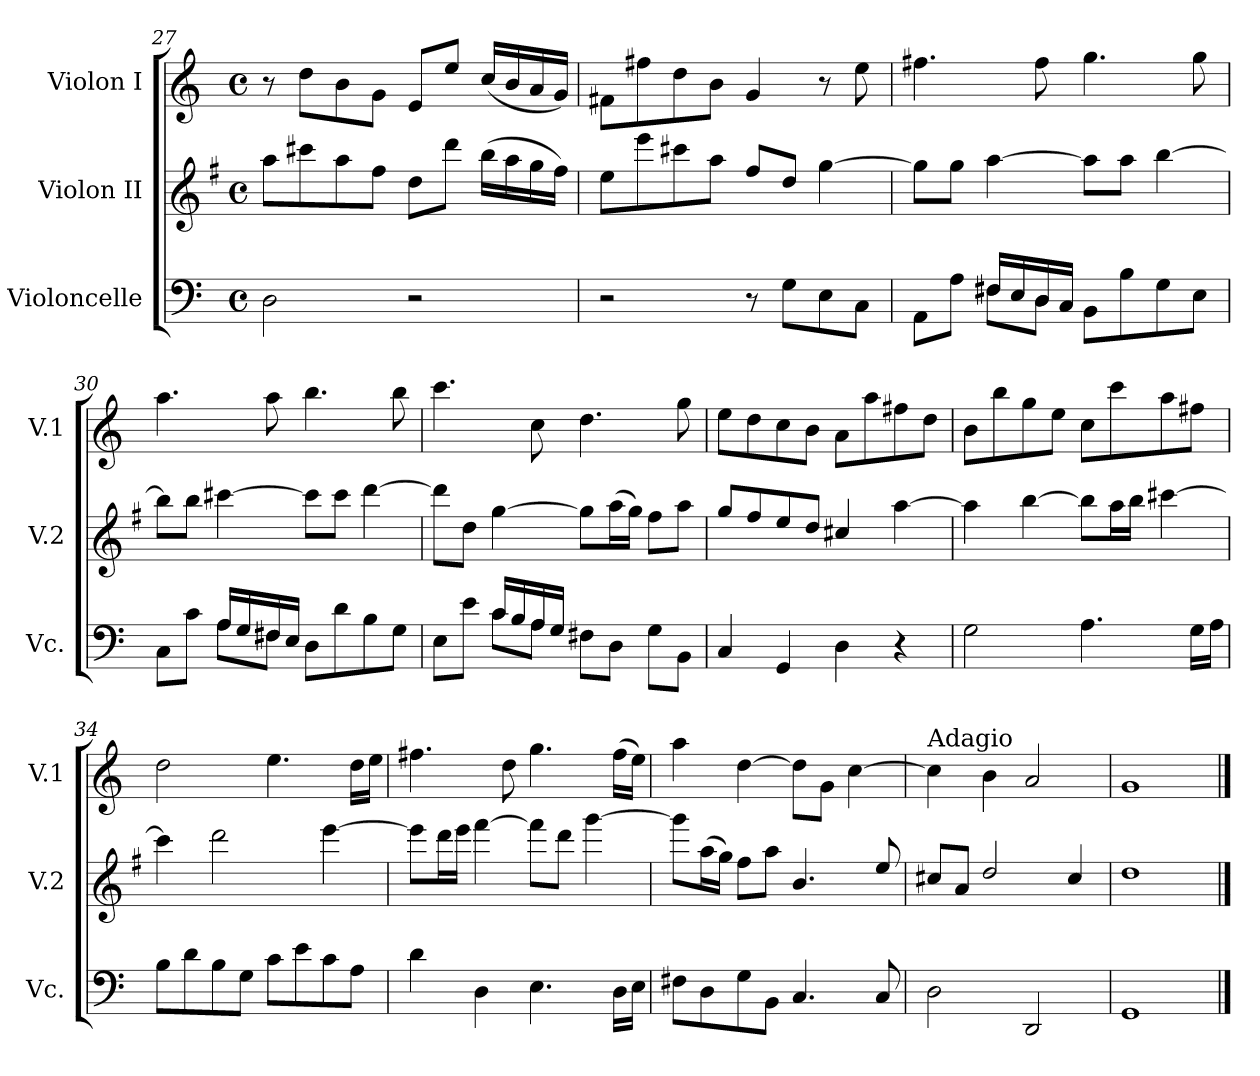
**kern	**kern	**kern
*part3	*part2	*part1
*staff3	*staff2	*staff1
*I"Violoncelle	*I"Violon II	*I"Violon I
*I'Vc.	*I'V.2	*I'V.1
*clefF4	*clefG2	*clefG2
*	*ITrd4c7	*
*k[]	*k[]	*k[]
*C:	*C:	*C:
*M4/4	*M4/4	*M4/4
*met(c)	*met(c)	*met(c)
=27	=27	=27
2D\	8dd\L	8r
.	8ff#X\	8dd\L
.	8dd\	8b\
.	8b\J	8g\J
2r	8g\L	8e/L
.	8gg\J	8ee/J
.	(16ee\LL	(16cc/LL
.	16dd\	16b/
.	16cc\	16a/
.	16b\JJ)	16g/JJ)
=28	=28	=28
2r	8a\L	8f#X\L
.	8aa\	8ff#X\
.	8ff#X\	8dd\
.	8dd\J	8b\J
8r	8b/L	4g/
8G\L	8g/J	.
8E\	[4cc\	8r
8C\J	.	8ee\
!!LO:LB:g=z
=29	=29	=29
*^	*	*
8AA\L	4ryy	8cc\L]	4.ff#X\
8A\J	.	8cc\J	.
8F#X\L	16F#/LL	[4dd\	.
.	16E/	.	.
8D\J	16D/	.	8ff#\
.	16C/JJ	.	.
8BB\L	2ryy	8dd\L]	4.gg\
8B\	.	8dd\J	.
8G\	.	[4ee\	.
8E\J	.	.	8gg\
=30	=30	=30	=30
8C\L	4ryy	8ee\L]	4.aa\
8c\J	.	8ee\J	.
8A\L	16A/LL	[4ff#X\	.
.	16G/	.	.
8F#X\J	16F#/	.	8aa\
.	16E/JJ	.	.
8D\L	2ryy	8ff#\L]	4.bb\
8d\	.	8ff#\J	.
8B\	.	[4gg\	.
8G\J	.	.	8bb\
=31	=31	=31	=31
8E\L	4ryy	8gg\L]	4.ccc\
8e\J	.	8g\J	.
8c\L	16c/LL	[4cc\	.
.	16B/	.	.
8A\J	16A/	.	8cc\
.	16G/JJ	.	.
8F#X\L	2ryy	8cc\L]	4.dd\
8D\J	.	(16dd\L	.
.	.	16cc\JJ)	.
8G\L	.	8b\L	.
8BB\J	.	8dd\J	8gg\
*v	*v	*	*
=32	=32	=32
4C/	8cc/L	8ee\L
.	8b/	8dd\
4GG/	8a/	8cc\
.	8g/J	8b\J
4D\	4f#X/	8a\L
.	.	8aa\
4r	[4dd\	8ff#X\
.	.	8dd\J
!!LO:PB:g=z
=33	=33	=33
2G\	4dd\]	8b\L
.	.	8bb\
.	[4ee\	8gg\
.	.	8ee\J
4.A\	8ee\L]	8cc\L
.	16dd\L	8ccc\
.	16ee\JJ	.
.	[4ff#X\	8aa\
16G\LL	.	8ff#X\J
16A\JJ	.	.
=34	=34	=34
8B\L	4ff#\]	2dd\
8d\	.	.
8B\	2gg\	.
8G\J	.	.
8c\L	.	4.ee\
8e\	.	.
8c\	[4aa\	.
8A\J	.	16dd\LL
.	.	16ee\JJ
=35	=35	=35
4d\	8aa\L]	4.ff#X\
.	16gg\L	.
.	16aa\JJ	.
4D\	[4bb\	.
.	.	8dd\
4.E\	8bb\L]	4.gg\
.	8gg\J	.
.	[4ccc\	.
16D\LL	.	(16ff#\LL
16E\JJ	.	16ee\JJ)
=36	=36	=36
8F#X\L	8ccc\L]	4aa\
8D\	(16dd\L	.
.	16cc\JJ)	.
8G\	8b\L	[4dd\
8BB\J	8dd\J	.
4.C/	4.e/	8dd\L]
.	.	8g\J
.	.	[4cc\
8C/	8a/	.
=37	=37	=37
!	!	!LO:TX:a:t=Adagio
2D\	8f#X/L	4cc\]
.	8d/J	.
.	2g/	4b\
2DD/	.	2a/
.	4f#/	.
=38	=38	=38
1GG	1g	1g
==	==	==
*-	*-	*-
